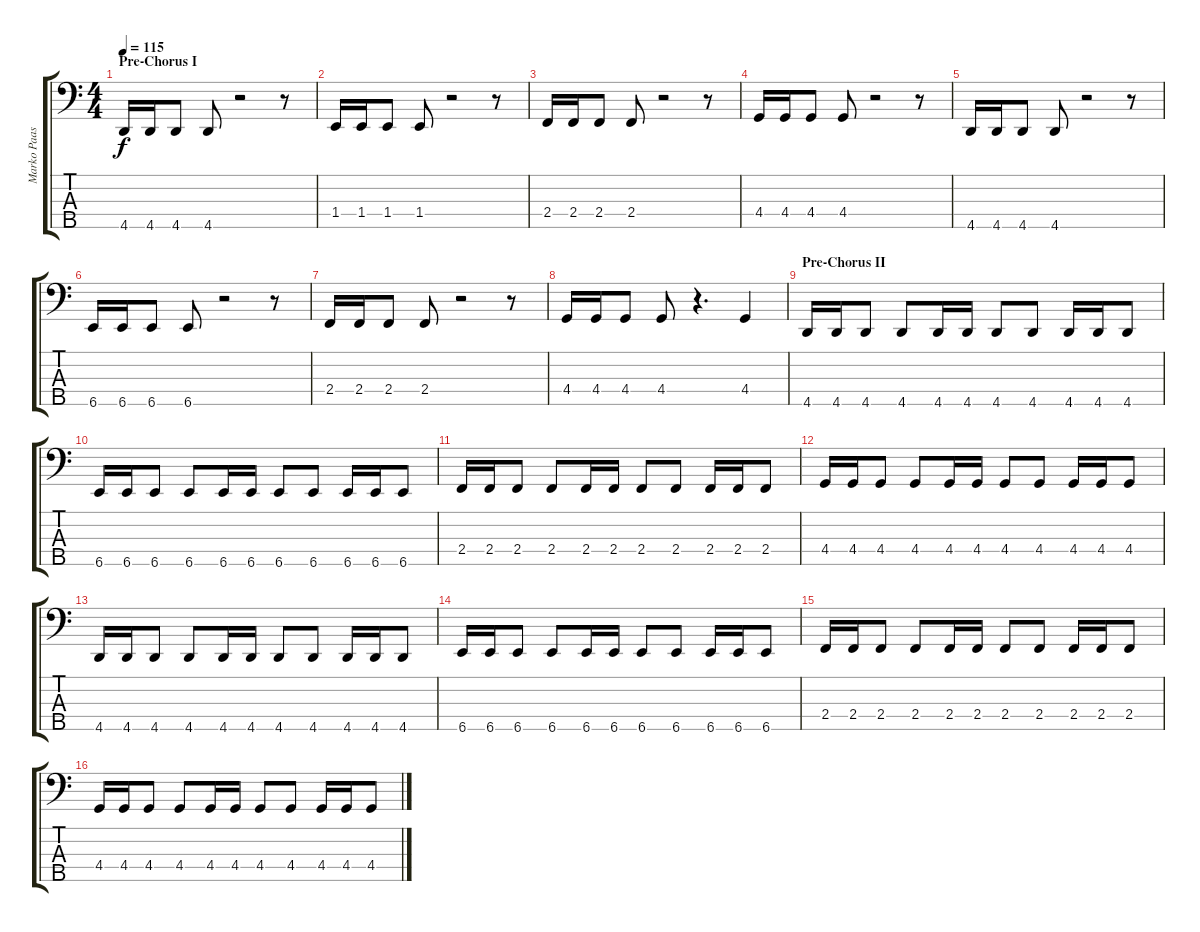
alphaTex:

\track ("Marko Paasikoski - Bass" "Marko Paas") {instrument electricbasspick}
\staff {score tabs}
\tuning (Gb2 Db2 Ab1 Eb1 Bb0) {hide}
\ts (4 4)
\section ("" "Pre-Chorus I")
\tempo 115
\clef f4
\ks c
4.5.16{dy f} 4.5.16 4.5.8 4.5.8 r.2 r.8 |
1.4.16 1.4.16 1.4.8 1.4.8 r.2 r.8 |
2.4.16 2.4.16 2.4.8 2.4.8 r.2 r.8 |
4.4.16 4.4.16 4.4.8 4.4.8 r.2 r.8 |
4.5.16 4.5.16 4.5.8 4.5.8 r.2 r.8 |
6.5.16 6.5.16 6.5.8 6.5.8 r.2 r.8 |
2.4.16 2.4.16 2.4.8 2.4.8 r.2 r.8 |
4.4.16 4.4.16 4.4.8 4.4.8 r.4{d} 4.4.4 |
\section ("" "Pre-Chorus II")
4.5.16 4.5.16 4.5.8 4.5.8 4.5.16 4.5.16 4.5.8 4.5.8 4.5.16 4.5.16 4.5.8 |
6.5.16 6.5.16 6.5.8 6.5.8 6.5.16 6.5.16 6.5.8 6.5.8 6.5.16 6.5.16 6.5.8 |
2.4.16 2.4.16 2.4.8 2.4.8 2.4.16 2.4.16 2.4.8 2.4.8 2.4.16 2.4.16 2.4.8 |
4.4.16 4.4.16 4.4.8 4.4.8 4.4.16 4.4.16 4.4.8 4.4.8 4.4.16 4.4.16 4.4.8 |
4.5.16 4.5.16 4.5.8 4.5.8 4.5.16 4.5.16 4.5.8 4.5.8 4.5.16 4.5.16 4.5.8 |
6.5.16 6.5.16 6.5.8 6.5.8 6.5.16 6.5.16 6.5.8 6.5.8 6.5.16 6.5.16 6.5.8 |
2.4.16 2.4.16 2.4.8 2.4.8 2.4.16 2.4.16 2.4.8 2.4.8 2.4.16 2.4.16 2.4.8 |
4.4.16 4.4.16 4.4.8 4.4.8 4.4.16 4.4.16 4.4.8 4.4.8 4.4.16 4.4.16 4.4.8
